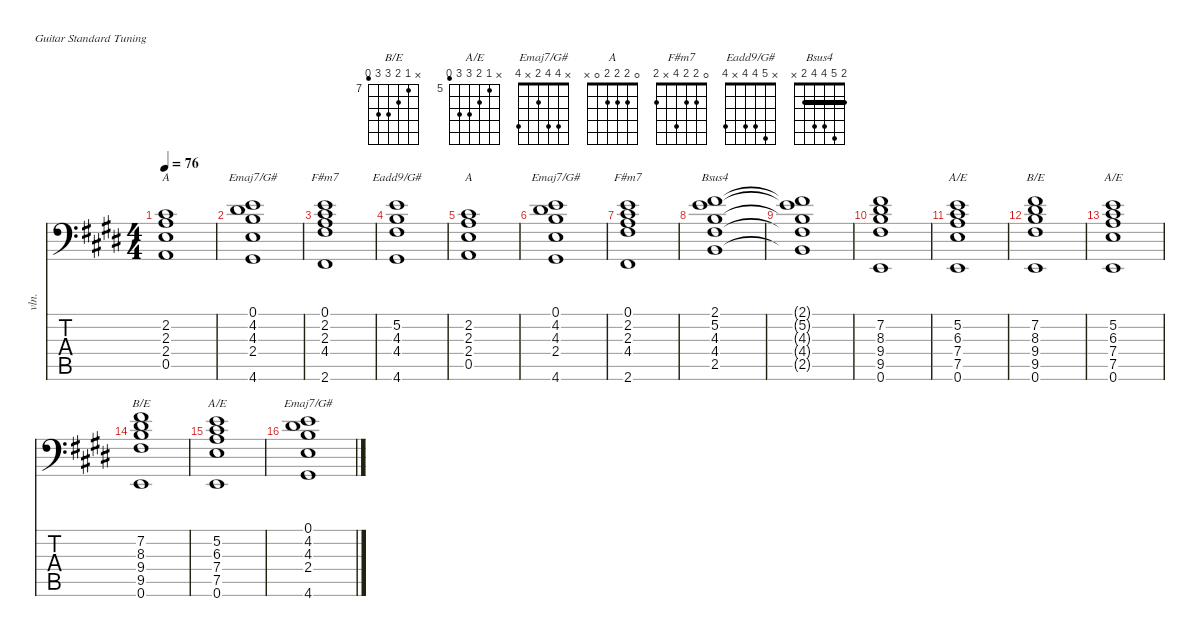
\defaultSystemsLayout 4
\hideDynamics
\bracketExtendMode nobrackets
\otherSystemsTrackNameOrientation horizontal
\track ("Synthesizer" "vln.") {instrument synthstrings1}
\staff {score tabs}
\tuning (E4 B3 G3 D3 A2 E2)
\chord ("B/E" x 7 8 9 9 6) {firstfret 7}
\chord ("A/E" x 5 6 7 7 4) {firstfret 5}
\chord ("Emaj7/G#" x 4 4 2 x 4)
\chord ("A" 0 2 2 2 0 x)
\chord ("F#m7" 0 2 2 4 x 2)
\chord ("Eadd9/G#" x 5 4 4 x 4)
\chord ("Bsus4" 2 5 4 4 2 x) {barre 2}
\ts (4 4)
\tempo 76
\clef f4
\ks c#minor
(2.2{t acc #} 2.3{t acc forcenatural} 2.4{t acc forcenatural} 0.5{acc forcenatural}).1{ch "A" dy f beam Down} |
(0.1{acc forcenatural} 4.2{acc #} 4.3{acc forcenatural} 2.4{acc forcenatural} 4.6{acc #}).1{ch "Emaj7/G#" beam Down} |
(0.1{acc forcenatural} 2.2{acc #} 2.3{acc forcenatural} 4.4{acc #} 2.6{acc #}).1{ch "F#m7" beam Down} |
(5.2{acc forcenatural} 4.3{acc forcenatural} 4.4{acc #} 4.6{acc #}).1{ch "Eadd9/G#" beam Down} |
(2.2{acc #} 2.3{acc forcenatural} 2.4{acc forcenatural} 0.5{acc forcenatural}).1{ch "A" beam Down} |
(0.1{acc forcenatural} 4.2{acc #} 4.3{acc forcenatural} 2.4{acc forcenatural} 4.6{acc #}).1{ch "Emaj7/G#" beam Down} |
(0.1{acc forcenatural} 2.2{acc #} 2.3{acc forcenatural} 4.4{acc #} 2.6{acc #}).1{ch "F#m7" beam Down} |
(2.1{acc #} 5.2{acc forcenatural} 4.3{acc forcenatural} 4.4{acc #} 2.5{acc forcenatural}).1{ch "Bsus4" beam Down} |
(2.1{t acc #} 5.2{t acc forcenatural} 4.3{t acc forcenatural} 4.4{t acc #} 2.5{t acc forcenatural}).1{beam Down} |
(7.2{acc #} 8.3{acc #} 9.4{acc forcenatural} 9.5{acc #} 0.6{acc forcenatural}).1{beam Down} |
(5.2{acc forcenatural} 6.3{acc #} 7.4{acc forcenatural} 7.5{acc forcenatural} 0.6{acc forcenatural}).1{ch "A/E" beam Down} |
(7.2{acc #} 8.3{acc #} 9.4{acc forcenatural} 9.5{acc #} 0.6{acc forcenatural}).1{ch "B/E" beam Down} |
(5.2{acc forcenatural} 6.3{acc #} 7.4{acc forcenatural} 7.5{acc forcenatural} 0.6{acc forcenatural}).1{ch "A/E" beam Down} |
(7.2{acc #} 8.3{acc #} 9.4{acc forcenatural} 9.5{acc #} 0.6{acc forcenatural}).1{ch "B/E" beam Down} |
(5.2{acc forcenatural} 6.3{acc #} 7.4{acc forcenatural} 7.5{acc forcenatural} 0.6{acc forcenatural}).1{ch "A/E" beam Down} |
(0.1{acc forcenatural} 4.2{acc #} 4.3{acc forcenatural} 2.4{acc forcenatural} 4.6{acc #}).1{ch "Emaj7/G#" beam Down}
